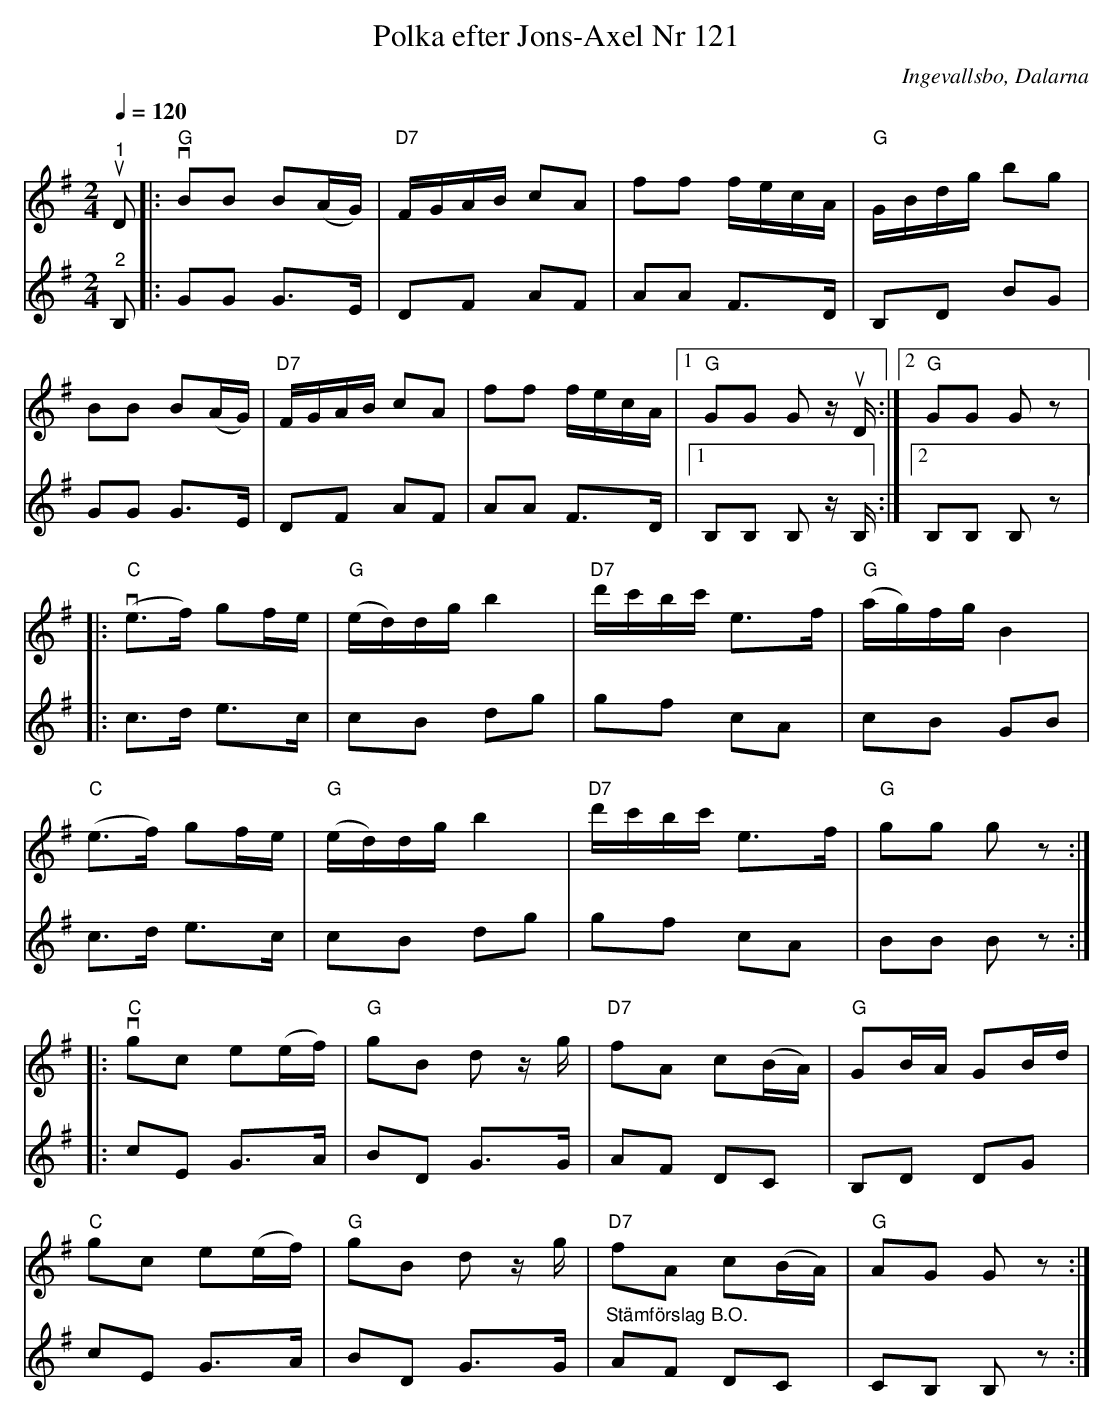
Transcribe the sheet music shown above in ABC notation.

X:1
T:Polka efter Jons-Axel Nr 121
O:Ingevallsbo, Dalarna
L:1/8
Q:1/4=120
M:2/4
K:G
V:1
"^1"u D |:"G"v BB B(A/G/) |"D7" F/G/A/B/ cA | ff f/e/c/A/ | "G" G/B/d/g/ bg |
BB B(A/G/) |"D7" F/G/A/B/ cA | ff f/e/c/A/ |1"G" GG G z/u D/ :|2"G" GG G z |:
"C"v (e>f) gf/e/ |"G" (e/d/)d/g/ b2 |"D7" d'/c'/b/c'/ e>f |"G" (a/g/)f/g/ B2 |
"C" (e>f) gf/e/ |"G" (e/d/)d/g/ b2 |"D7" d'/c'/b/c'/ e>f |"G" gg g z ::
"C"v gc e(e/f/) |"G" gB d z/ g/ |"D7" fA c(B/A/) |"G" GB/A/ GB/d/ |
"C" gc e(e/f/) | "G" gB d z/ g/ |"D7" fA c(B/A/) |"G" AG G z :|
V:2
"^2" B, |: GG G>E | DF AF | AA F>D | B,D BG |
GG G>E | DF AF | AA F>D |1 B,B, B, z/ B,/ :|2 B,B, B, z |:
c>d e>c | cB dg | gf cA | cB GB |
c>d e>c | cB dg | gf cA | BB B z ::
cE G>A | BD G>G | AF DC | B,D DG |
cE G>A | BD G>G | "^Stämförslag B.O." AF DC | CB, B, z :|
